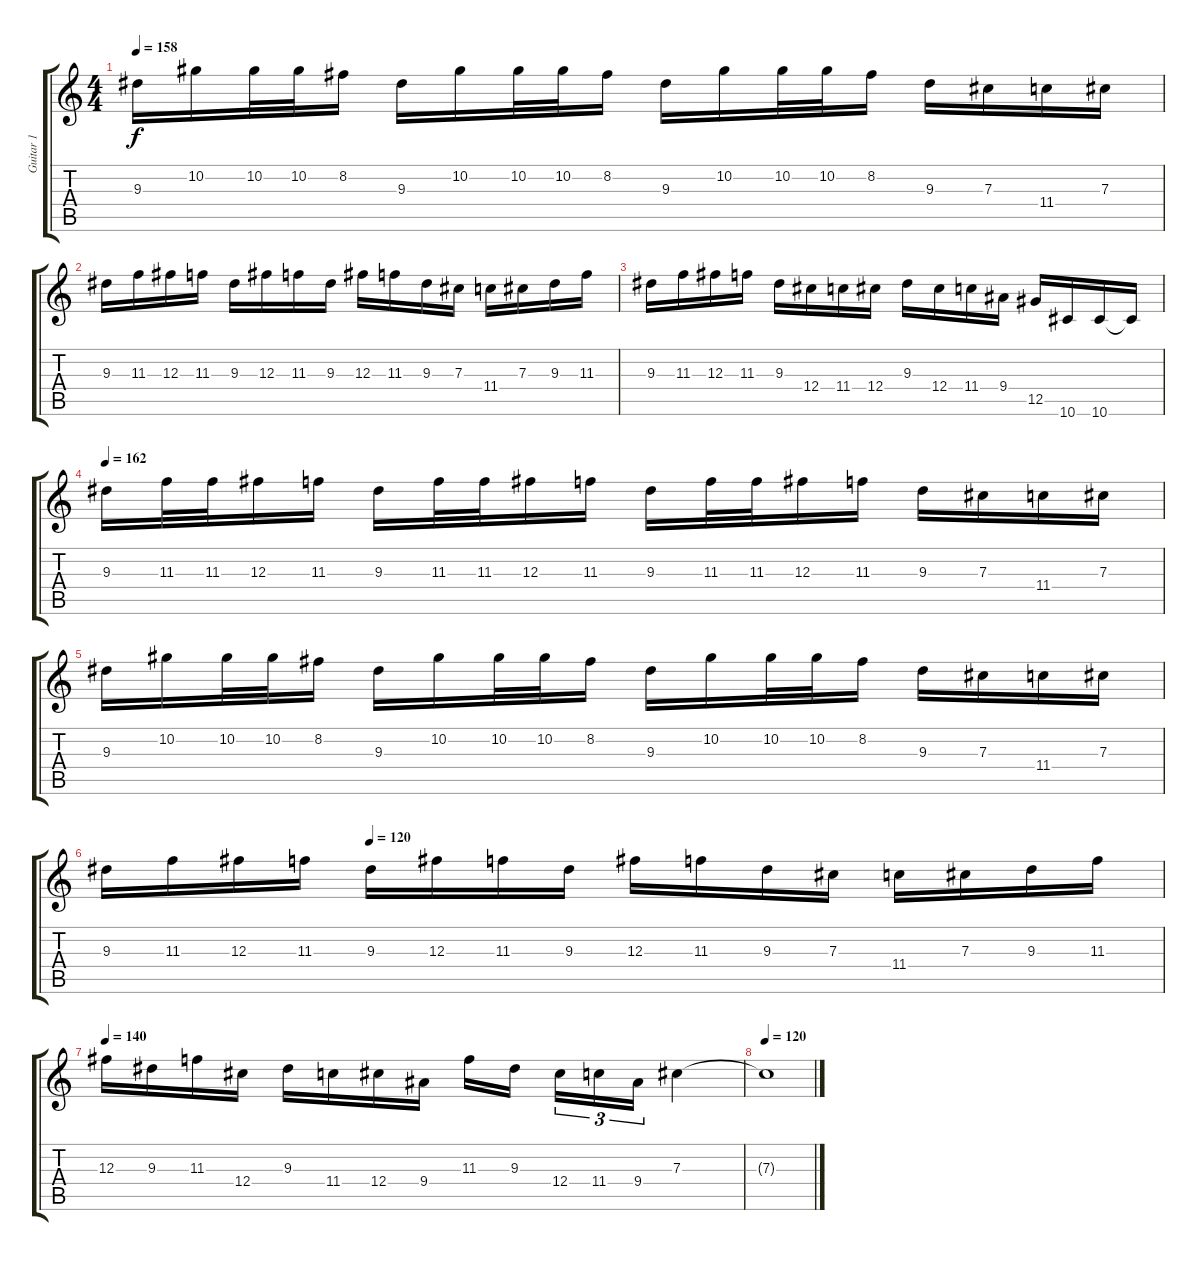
\track ("Guitar 1" "Guitar 1") {instrument distortionguitar}
\staff {score tabs}
\tuning (Eb4 Bb3 Gb3 Db3 Ab2 Eb2) {hide}
\ts (4 4)
\tempo 158
\clef g2
\ks c
9.3.16{dy f} 10.2.16 10.2.32 10.2.32 8.2.16 9.3.16 10.2.16 10.2.32 10.2.32 8.2.16 9.3.16 10.2.16 10.2.32 10.2.32 8.2.16 9.3.16 7.3.16 11.4.16 7.3.16 |
9.3.16 11.3.16 12.3.16 11.3.16 9.3.16 12.3.16 11.3.16 9.3.16 12.3.16 11.3.16 9.3.16 7.3.16 11.4.16 7.3.16 9.3.16 11.3.16 |
9.3.16 11.3.16 12.3.16 11.3.16 9.3.16 12.4.16 11.4.16 12.4.16 9.3.16 12.4.16 11.4.16 9.4.16 12.5.16 10.6.16 10.6.16 10.6{t}.16 |
\tempo 162
9.3.16 11.3.32 11.3.32 12.3.16 11.3.16 9.3.16 11.3.32 11.3.32 12.3.16 11.3.16 9.3.16 11.3.32 11.3.32 12.3.16 11.3.16 9.3.16 7.3.16 11.4.16 7.3.16 |
9.3.16 10.2.16 10.2.32 10.2.32 8.2.16 9.3.16 10.2.16 10.2.32 10.2.32 8.2.16 9.3.16 10.2.16 10.2.32 10.2.32 8.2.16 9.3.16 7.3.16 11.4.16 7.3.16 |
\tempo (120 0.25)
9.3.16 11.3.16 12.3.16 11.3.16 9.3.16 12.3.16 11.3.16 9.3.16 12.3.16 11.3.16 9.3.16 7.3.16 11.4.16 7.3.16 9.3.16 11.3.16 |
\tempo 140
12.3.16 9.3.16 11.3.16 12.4.16 9.3.16 11.4.16 12.4.16 9.4.16 11.3.16 9.3.16 12.4.16{tu (3 2)} 11.4.16{tu (3 2)} 9.4.16{tu (3 2)} 7.3.4{volume 8} |
\tempo 120
7.3{t}.1
